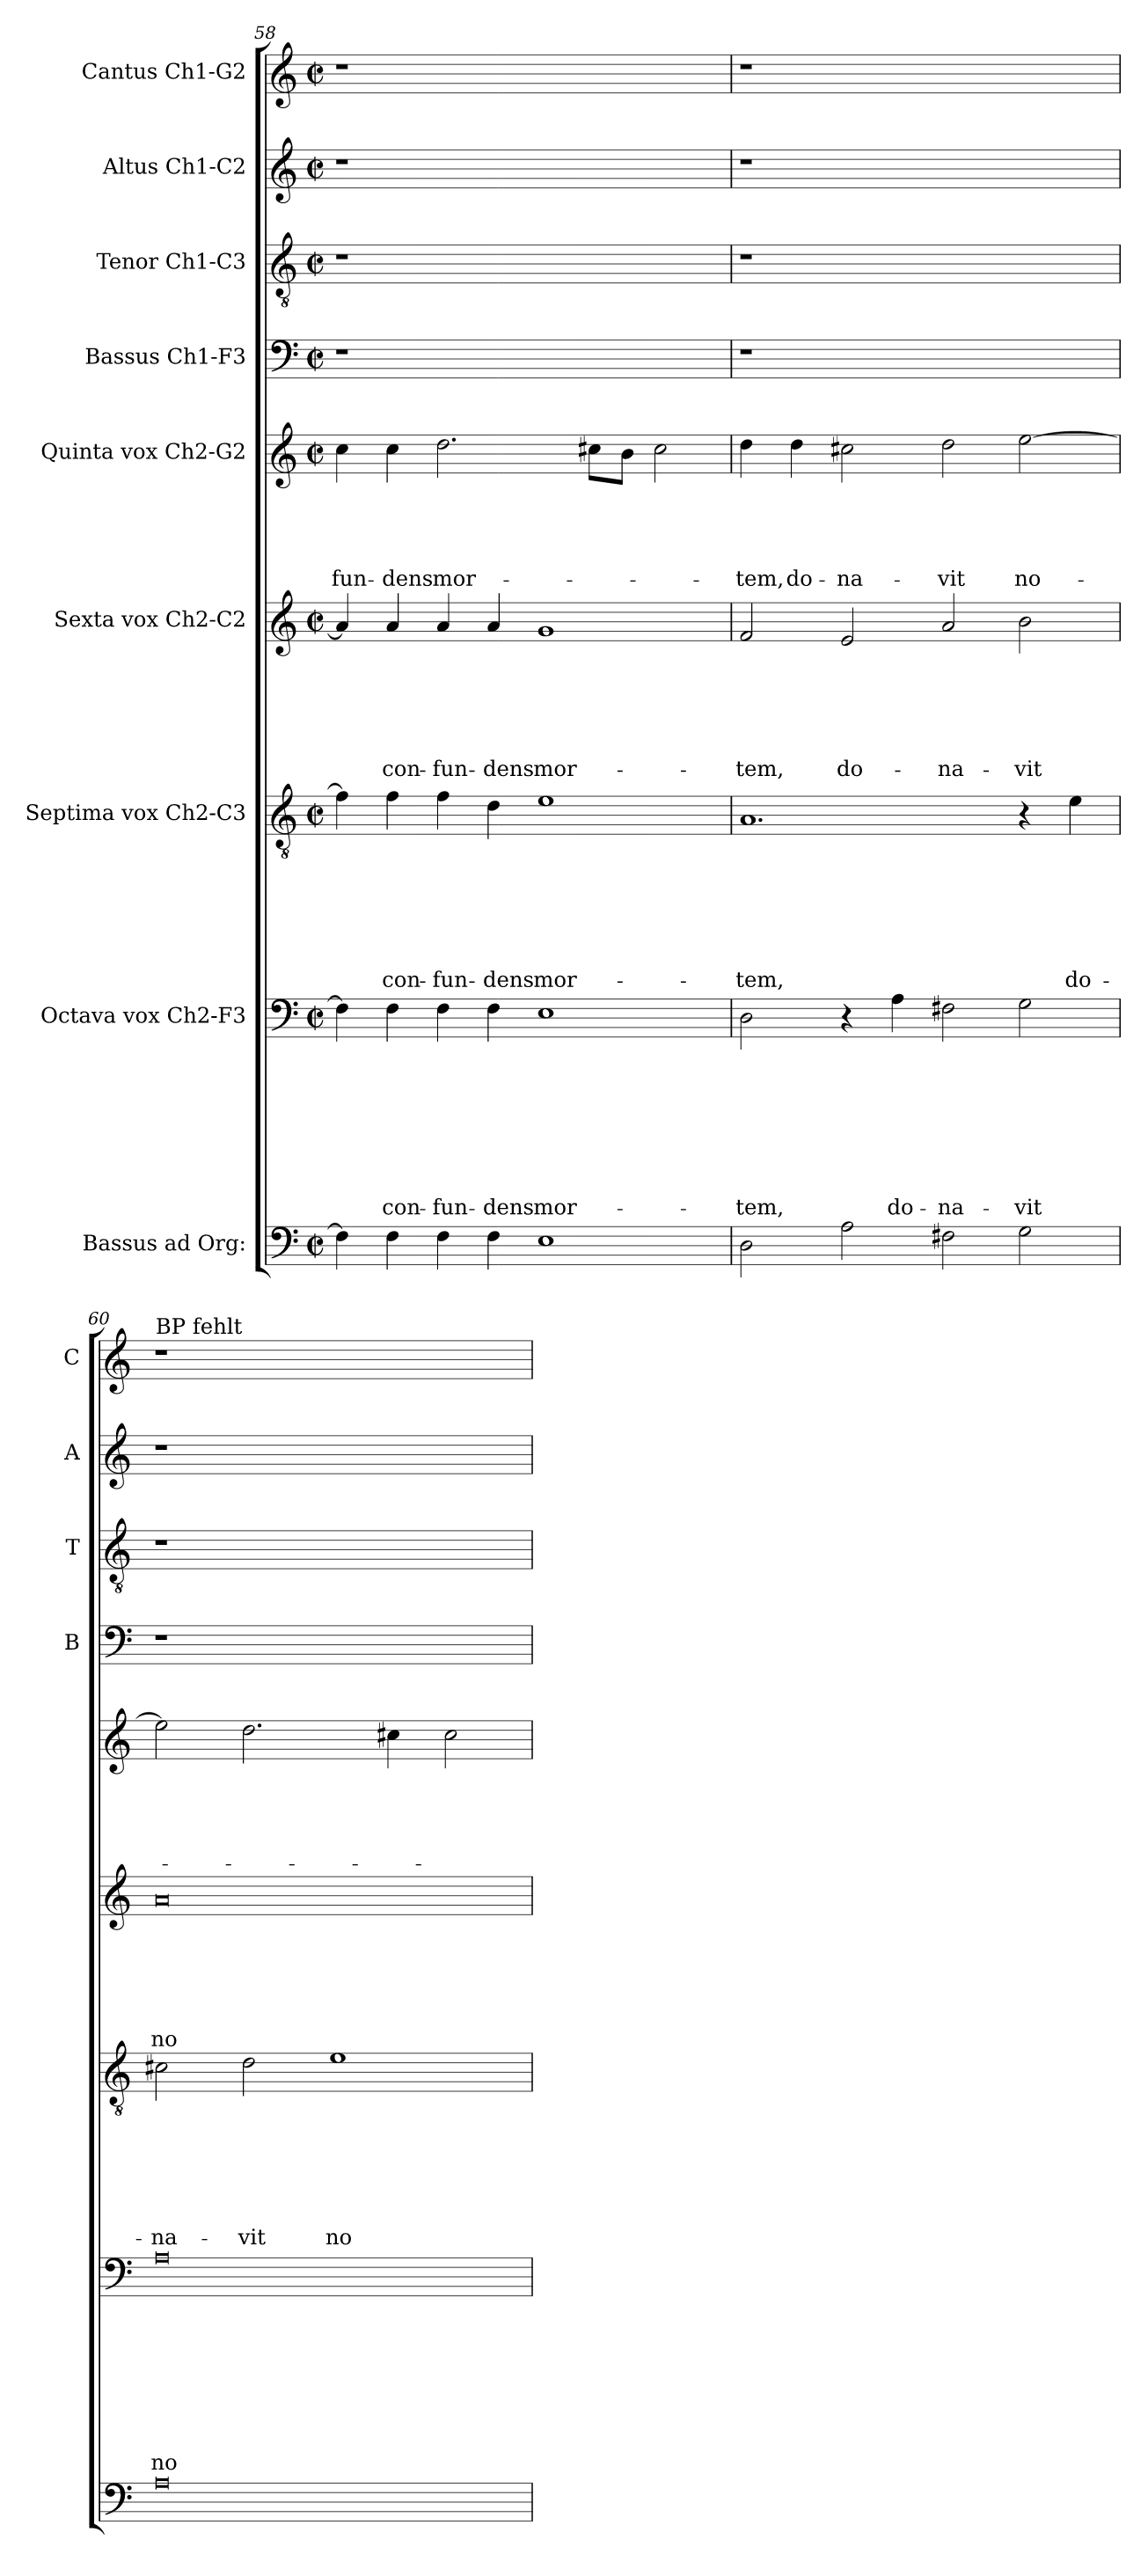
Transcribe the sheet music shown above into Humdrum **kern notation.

**kern	**kern	**text	**text	**text	**text	**text	**text	**text	**text	**kern	**text	**text	**text	**text	**text	**text	**text	**kern	**text	**text	**text	**text	**text	**text	**kern	**text	**text	**text	**text	**text	**kern	**kern	**kern	**kern
*part9	*part8	*part8	*part8	*part8	*part8	*part8	*part8	*part8	*part8	*part7	*part7	*part7	*part7	*part7	*part7	*part7	*part7	*part6	*part6	*part6	*part6	*part6	*part6	*part6	*part5	*part5	*part5	*part5	*part5	*part5	*part4	*part3	*part2	*part1
*staff9	*staff8	*staff8	*staff8	*staff8	*staff8	*staff8	*staff8	*staff8	*staff8	*staff7	*staff7	*staff7	*staff7	*staff7	*staff7	*staff7	*staff7	*staff6	*staff6	*staff6	*staff6	*staff6	*staff6	*staff6	*staff5	*staff5	*staff5	*staff5	*staff5	*staff5	*staff4	*staff3	*staff2	*staff1
*I"Bassus ad Org:	*I"Octava vox Ch2-F3	*	*	*	*	*	*	*	*	*I"Septima vox Ch2-C3	*	*	*	*	*	*	*	*I"Sexta vox Ch2-C2	*	*	*	*	*	*	*I"Quinta vox Ch2-G2	*	*	*	*	*	*I"Bassus Ch1-F3	*I"Tenor Ch1-C3	*I"Altus Ch1-C2	*I"Cantus Ch1-G2
*	*	*	*	*	*	*	*	*	*	*	*	*	*	*	*	*	*	*	*	*	*	*	*	*	*	*	*	*	*	*	*I'B	*I'T	*I'A	*I'C
*clefF4	*clefF4	*	*	*	*	*	*	*	*	*clefGv2	*	*	*	*	*	*	*	*clefG2	*	*	*	*	*	*	*clefG2	*	*	*	*	*	*clefF4	*clefGv2	*clefG2	*clefG2
*k[]	*k[]	*	*	*	*	*	*	*	*	*k[]	*	*	*	*	*	*	*	*k[]	*	*	*	*	*	*	*k[]	*	*	*	*	*	*k[]	*k[]	*k[]	*k[]
*C:	*C:	*	*	*	*	*	*	*	*	*C:	*	*	*	*	*	*	*	*C:	*	*	*	*	*	*	*C:	*	*	*	*	*	*C:	*C:	*C:	*C:
*M2/2	*M2/2	*	*	*	*	*	*	*	*	*M2/2	*	*	*	*	*	*	*	*M2/2	*	*	*	*	*	*	*M2/2	*	*	*	*	*	*M2/2	*M2/2	*M2/2	*M2/2
*met(c|)	*met(c|)	*	*	*	*	*	*	*	*	*met(c|)	*	*	*	*	*	*	*	*met(c|)	*	*	*	*	*	*	*met(c|)	*	*	*	*	*	*met(c|)	*met(c|)	*met(c|)	*met(c|)
=58	=58	=58	=58	=58	=58	=58	=58	=58	=58	=58	=58	=58	=58	=58	=58	=58	=58	=58	=58	=58	=58	=58	=58	=58	=58	=58	=58	=58	=58	=58	=58	=58	=58	=58
!	!	!	!	!	!	!	!	!	!	!	!	!	!	!	!	!	!	!	!	!	!	!	!	!	!	!	!	!	!	!LO:LY:b	!	!	!	!
4F\]	4F\]	.	.	.	.	.	.	.	.	4f\]	.	.	.	.	.	.	.	4a/]	.	.	.	.	.	.	4cc\	.	.	.	.	-fun-	1r	1r	1r	1r
!	!	!	!	!	!	!	!	!	!LO:LY:b	!	!	!	!	!	!	!	!LO:LY:b	!	!	!	!	!	!	!LO:LY:b	!	!	!	!	!	!LO:LY:b	!	!	!	!
4F\	4F\	.	.	.	.	.	.	.	con-	4f\	.	.	.	.	.	.	con-	4a/	.	.	.	.	.	con-	4cc\	.	.	.	.	-dens	.	.	.	.
!	!	!	!	!	!	!	!	!	!LO:LY:b	!	!	!	!	!	!	!	!LO:LY:b	!	!	!	!	!	!	!LO:LY:b	!	!	!	!	!	!LO:LY:b	!	!	!	!
4F\	4F\	.	.	.	.	.	.	.	-fun-	4f\	.	.	.	.	.	.	-fun-	4a/	.	.	.	.	.	-fun-	2.dd\	.	.	.	.	mor-	.	.	.	.
!	!	!	!	!	!	!	!	!	!LO:LY:b	!	!	!	!	!	!	!	!LO:LY:b	!	!	!	!	!	!	!LO:LY:b	!	!	!	!	!	!	!	!	!	!
4F\	4F\	.	.	.	.	.	.	.	-dens	4d\	.	.	.	.	.	.	-dens	4a/	.	.	.	.	.	-dens	.	.	.	.	.	.	.	.	.	.
!	!	!	!	!	!	!	!	!	!LO:LY:b	!	!	!	!	!	!	!	!LO:LY:b	!	!	!	!	!	!	!LO:LY:b	!	!	!	!	!	!	!	!	!	!
1E	1E	.	.	.	.	.	.	.	mor-	1e	.	.	.	.	.	.	mor-	1g	.	.	.	.	.	mor-	.	.	.	.	.	.	1ryy	1ryy	1ryy	1ryy
.	.	.	.	.	.	.	.	.	.	.	.	.	.	.	.	.	.	.	.	.	.	.	.	.	8cc#\L	.	.	.	.	.	.	.	.	.
.	.	.	.	.	.	.	.	.	.	.	.	.	.	.	.	.	.	.	.	.	.	.	.	.	8b\J	.	.	.	.	.	.	.	.	.
.	.	.	.	.	.	.	.	.	.	.	.	.	.	.	.	.	.	.	.	.	.	.	.	.	2cc#\	.	.	.	.	.	.	.	.	.
!!LO:PB:g=z
=59	=59	=59	=59	=59	=59	=59	=59	=59	=59	=59	=59	=59	=59	=59	=59	=59	=59	=59	=59	=59	=59	=59	=59	=59	=59	=59	=59	=59	=59	=59	=59	=59	=59	=59
!	!	!	!	!	!	!	!	!	!LO:LY:b	!	!	!	!	!	!	!	!LO:LY:b	!	!	!	!	!	!	!LO:LY:b	!	!	!	!	!	!LO:LY:b	!	!	!	!
2D\	2D\	.	.	.	.	.	.	.	-tem,	1.A	.	.	.	.	.	.	-tem,	2f/	.	.	.	.	.	-tem,	4dd\	.	.	.	.	-tem,	1r	1r	1r	1r
!	!	!	!	!	!	!	!	!	!	!	!	!	!	!	!	!	!	!	!	!	!	!	!	!	!	!	!	!	!	!LO:LY:b	!	!	!	!
.	.	.	.	.	.	.	.	.	.	.	.	.	.	.	.	.	.	.	.	.	.	.	.	.	4dd\	.	.	.	.	do-	.	.	.	.
!	!	!	!	!	!	!	!	!	!	!	!	!	!	!	!	!	!	!	!	!	!	!	!	!LO:LY:b	!	!	!	!	!	!LO:LY:b	!	!	!	!
2A\	4r	.	.	.	.	.	.	.	.	.	.	.	.	.	.	.	.	2e/	.	.	.	.	.	do-	2cc#X\	.	.	.	.	-na-	.	.	.	.
!	!	!	!	!	!	!	!	!	!LO:LY:b	!	!	!	!	!	!	!	!	!	!	!	!	!	!	!	!	!	!	!	!	!	!	!	!	!
.	4A\	.	.	.	.	.	.	.	do-	.	.	.	.	.	.	.	.	.	.	.	.	.	.	.	.	.	.	.	.	.	.	.	.	.
!	!	!	!	!	!	!	!	!	!LO:LY:b	!	!	!	!	!	!	!	!	!	!	!	!	!	!	!LO:LY:b	!	!	!	!	!	!LO:LY:b	!	!	!	!
2F#X\	2F#X\	.	.	.	.	.	.	.	-na-	.	.	.	.	.	.	.	.	2a/	.	.	.	.	.	-na-	2dd\	.	.	.	.	-vit	1ryy	1ryy	1ryy	1ryy
!	!	!	!	!	!	!	!	!	!LO:LY:b	!	!	!	!	!	!	!	!	!	!	!	!	!	!	!LO:LY:b	!	!	!	!	!	!LO:LY:b	!	!	!	!
2G\	2G\	.	.	.	.	.	.	.	-vit	4r	.	.	.	.	.	.	.	2b\	.	.	.	.	.	-vit	[2ee\	.	.	.	.	no-	.	.	.	.
!	!	!	!	!	!	!	!	!	!	!	!	!	!	!	!	!	!LO:LY:b	!	!	!	!	!	!	!	!	!	!	!	!	!	!	!	!	!
.	.	.	.	.	.	.	.	.	.	4e\	.	.	.	.	.	.	do-	.	.	.	.	.	.	.	.	.	.	.	.	.	.	.	.	.
=60	=60	=60	=60	=60	=60	=60	=60	=60	=60	=60	=60	=60	=60	=60	=60	=60	=60	=60	=60	=60	=60	=60	=60	=60	=60	=60	=60	=60	=60	=60	=60	=60	=60	=60
!	!	!	!	!	!	!	!	!	!	!	!	!	!	!	!	!	!	!	!	!	!	!	!	!	!	!	!	!	!	!	!	!	!	!LO:TX:a:t=BP fehlt
!	!	!	!	!	!	!	!	!	!LO:LY:b	!	!	!	!	!	!	!	!LO:LY:b	!	!	!	!	!	!	!LO:LY:b	!	!	!	!	!	!	!	!	!	!
0A	0A	.	.	.	.	.	.	.	no-	2c#X\	.	.	.	.	.	.	-na-	0a	.	.	.	.	.	no-	2ee\]	.	.	.	.	.	1r	1r	1r	1r
!	!	!	!	!	!	!	!	!	!	!	!	!	!	!	!	!	!LO:LY:b	!	!	!	!	!	!	!	!	!	!	!	!	!	!	!	!	!
.	.	.	.	.	.	.	.	.	.	2d\	.	.	.	.	.	.	-vit	.	.	.	.	.	.	.	2.dd\	.	.	.	.	.	.	.	.	.
!	!	!	!	!	!	!	!	!	!	!	!	!	!	!	!	!	!LO:LY:b	!	!	!	!	!	!	!	!	!	!	!	!	!	!	!	!	!
.	.	.	.	.	.	.	.	.	.	1e	.	.	.	.	.	.	no-	.	.	.	.	.	.	.	.	.	.	.	.	.	1ryy	1ryy	1ryy	1ryy
.	.	.	.	.	.	.	.	.	.	.	.	.	.	.	.	.	.	.	.	.	.	.	.	.	4cc#X\	.	.	.	.	.	.	.	.	.
.	.	.	.	.	.	.	.	.	.	.	.	.	.	.	.	.	.	.	.	.	.	.	.	.	2cc#\	.	.	.	.	.	.	.	.	.
=	=	=	=	=	=	=	=	=	=	=	=	=	=	=	=	=	=	=	=	=	=	=	=	=	=	=	=	=	=	=	=	=	=	=
*-	*-	*-	*-	*-	*-	*-	*-	*-	*-	*-	*-	*-	*-	*-	*-	*-	*-	*-	*-	*-	*-	*-	*-	*-	*-	*-	*-	*-	*-	*-	*-	*-	*-	*-
